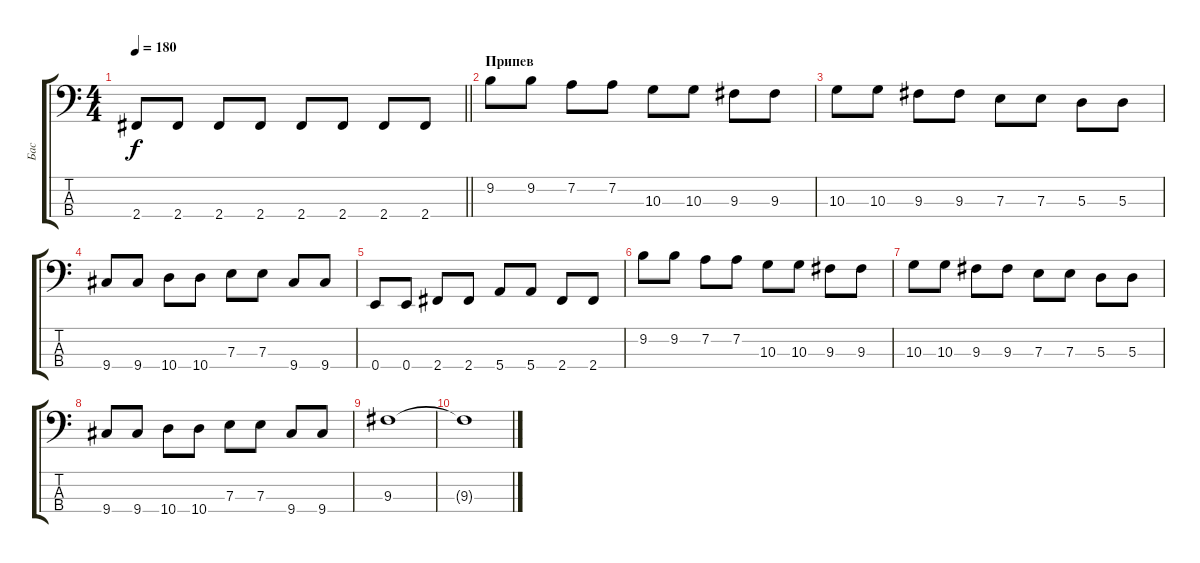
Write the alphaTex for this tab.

\track ("Бас" "Бас") {instrument electricbassfinger}
\staff {score tabs}
\tuning (G2 D2 A1 E1) {hide}
\ts (4 4)
\tempo 180
\clef f4
\barLineRight lightlight
\ks c
2.4.8{dy f} 2.4.8 2.4.8 2.4.8 2.4.8 2.4.8 2.4.8 2.4.8 |
\section ("" "Припев")
9.2.8 9.2.8 7.2.8 7.2.8 10.3.8 10.3.8 9.3.8 9.3.8 |
10.3.8 10.3.8 9.3.8 9.3.8 7.3.8 7.3.8 5.3.8 5.3.8 |
9.4.8 9.4.8 10.4.8 10.4.8 7.3.8 7.3.8 9.4.8 9.4.8 |
0.4.8 0.4.8 2.4.8 2.4.8 5.4.8 5.4.8 2.4.8 2.4.8 |
9.2.8 9.2.8 7.2.8 7.2.8 10.3.8 10.3.8 9.3.8 9.3.8 |
10.3.8 10.3.8 9.3.8 9.3.8 7.3.8 7.3.8 5.3.8 5.3.8 |
9.4.8 9.4.8 10.4.8 10.4.8 7.3.8 7.3.8 9.4.8 9.4.8 |
9.3.1 |
9.3{t}.1
